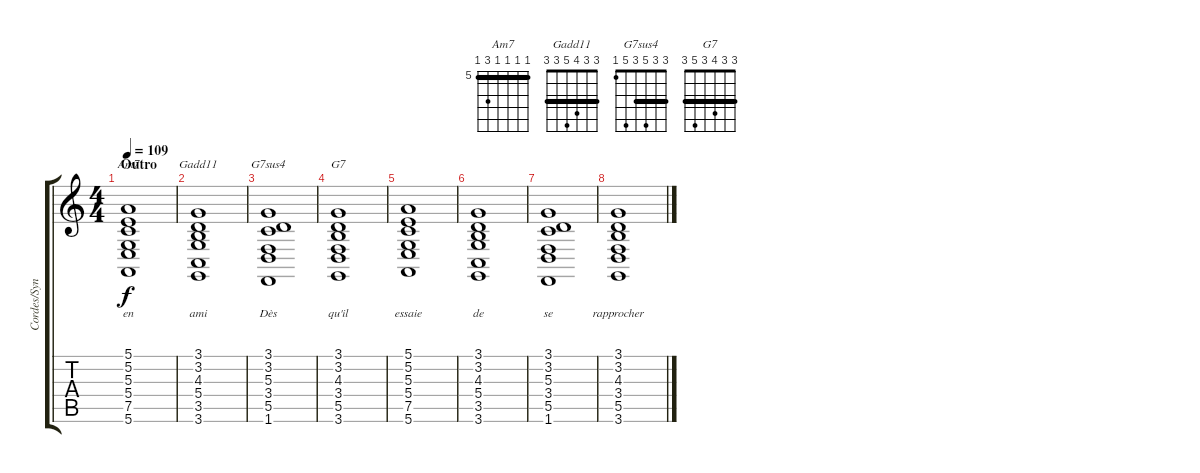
\track ("Cordes/Synthé" "Cordes/Syn") {instrument synthstrings2}
\staff {score tabs}
\tuning (E4 B3 G3 D3 A2 E2) {hide}
\chord ("Am7" 5 5 5 5 7 5) {firstfret 5 barre 5}
\chord ("Gadd11" 3 3 4 5 3 3) {barre 3}
\chord ("G7sus4" 3 3 5 3 5 1) {barre 3}
\chord ("G7" 3 3 4 3 5 3) {barre 3}
\ts (4 4)
\section ("" "Outro")
\tempo 109
\clef g2
\ks c
(5.1 5.2 5.3 5.4 7.5 5.6).1{ch "Am7" lyrics (0 "en") lyrics (1 "") lyrics (2 "") lyrics (3 "") lyrics (4 "") dy f} |
(3.1 3.2 4.3 5.4 3.5 3.6).1{ch "Gadd11" lyrics (0 "ami") lyrics (1 "") lyrics (2 "") lyrics (3 "") lyrics (4 "")} |
(3.1 3.2 5.3 3.4 5.5 1.6).1{ch "G7sus4" lyrics (0 "Dès") lyrics (1 "") lyrics (2 "") lyrics (3 "") lyrics (4 "")} |
(3.1 3.2 4.3 3.4 5.5 3.6).1{ch "G7" lyrics (0 "qu'il") lyrics (1 "") lyrics (2 "") lyrics (3 "") lyrics (4 "")} |
(5.1 5.2 5.3 5.4 7.5 5.6).1{lyrics (0 "essaie") lyrics (1 "") lyrics (2 "") lyrics (3 "") lyrics (4 "")} |
(3.1 3.2 4.3 5.4 3.5 3.6).1{lyrics (0 "de") lyrics (1 "") lyrics (2 "") lyrics (3 "") lyrics (4 "")} |
(3.1 3.2 5.3 3.4 5.5 1.6).1{lyrics (0 "se") lyrics (1 "") lyrics (2 "") lyrics (3 "") lyrics (4 "")} |
(3.1 3.2 4.3 3.4 5.5 3.6).1{lyrics (0 "rapprocher") lyrics (1 "") lyrics (2 "") lyrics (3 "") lyrics (4 "")}
